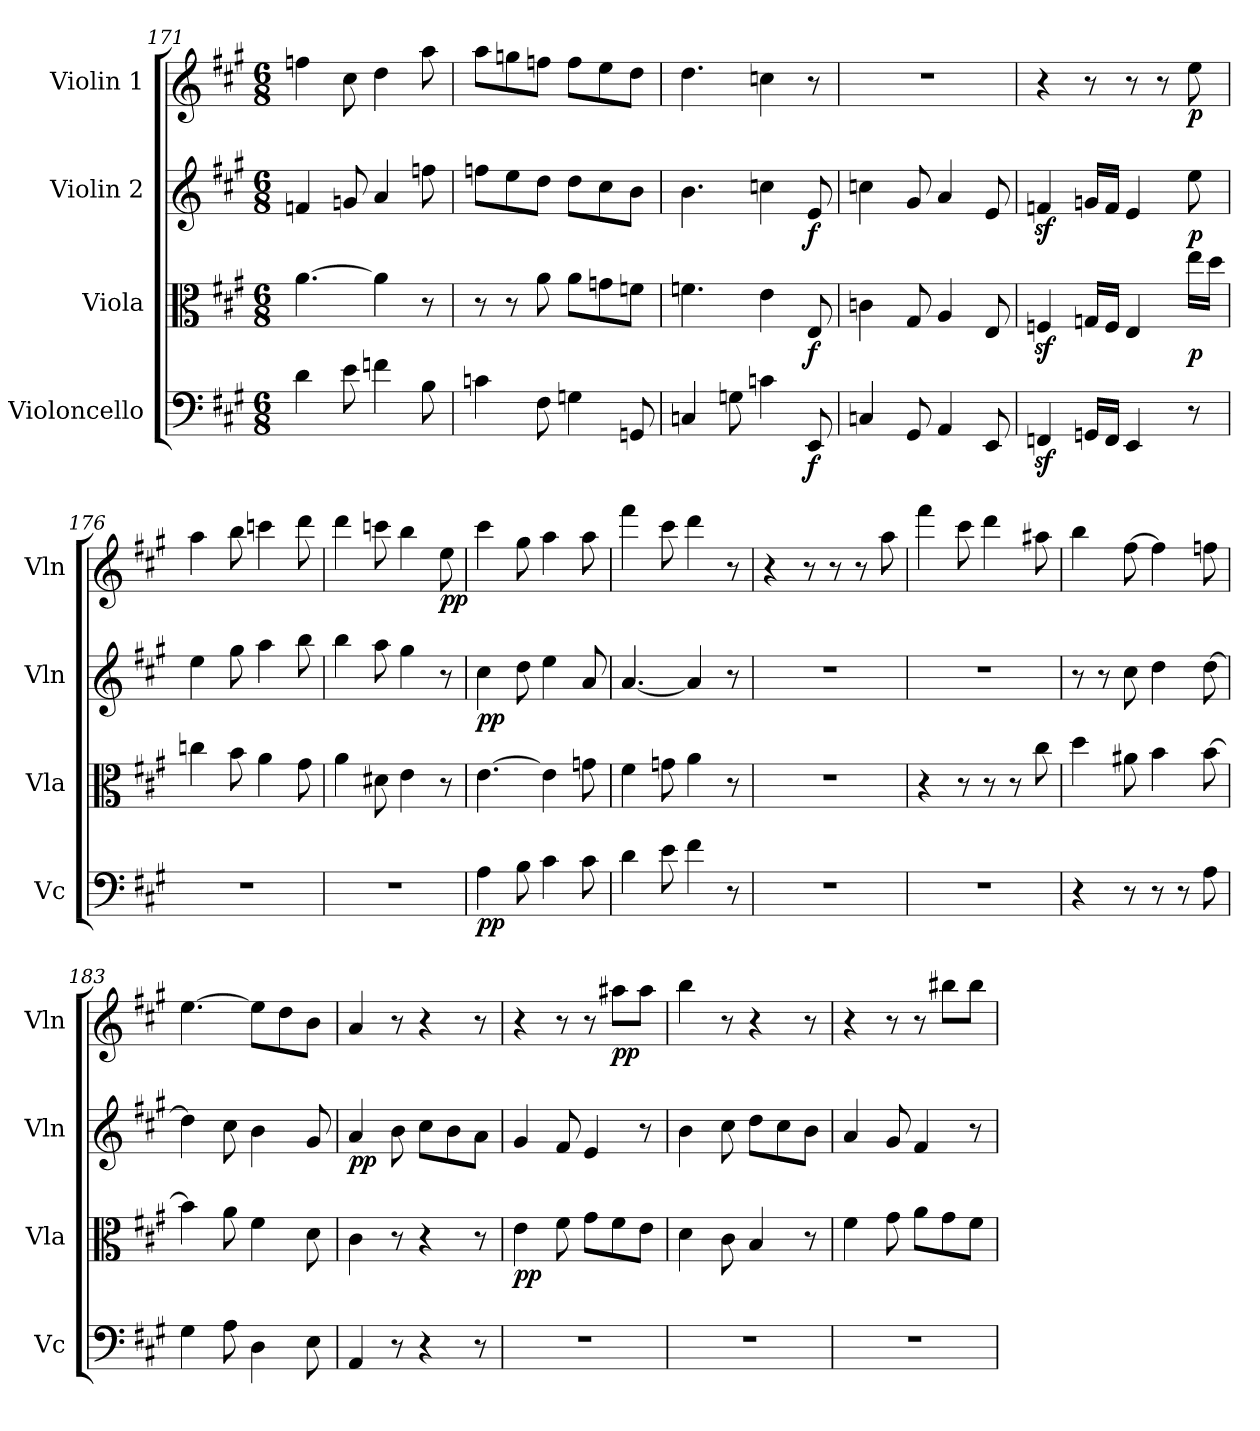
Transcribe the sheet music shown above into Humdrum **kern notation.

**kern	**dynam	**kern	**dynam	**kern	**dynam	**kern	**dynam
*part4	*part4	*part3	*part3	*part2	*part2	*part1	*part1
*staff4	*staff4	*staff3	*staff3	*staff2	*staff2	*staff1	*staff1
*I"Violoncello	*	*I"Viola	*	*I"Violin 2	*	*I"Violin 1	*
*I'Vc	*	*I'Vla	*	*I'Vln	*	*I'Vln	*
*clefF4	*	*clefC3	*	*clefG2	*	*clefG2	*
*k[f#c#g#]	*	*k[f#c#g#]	*	*k[f#c#g#]	*	*k[f#c#g#]	*
*A:	*	*A:	*	*A:	*	*A:	*
*M6/8	*	*M6/8	*	*M6/8	*	*M6/8	*
=171	=171	=171	=171	=171	=171	=171	=171
4d\	.	[4.a\	.	4fn/	.	4ffn\	.
8e\	.	.	.	8gn/	.	8cc#\	.
4fn\	.	4a\]	.	4a/	.	4dd\	.
8B\	.	8r	.	8ffn\	.	8aa\	.
=172	=172	=172	=172	=172	=172	=172	=172
4cn\	.	8r	.	8ffn\L	.	8aa\L	.
.	.	8r	.	8ee\	.	8ggn\	.
8F#\	.	8a\	.	8dd\J	.	8ffn\J	.
4Gn\	.	8a\L	.	8dd\L	.	8ff\L	.
.	.	8gn\	.	8cc#\	.	8ee\	.
8GGn/	.	8fn\J	.	8b\J	.	8dd\J	.
=173	=173	=173	=173	=173	=173	=173	=173
4Cn/	.	4.fn\	.	4.b\	.	4.dd\	.
8Gn\	.	.	.	.	.	.	.
4cn\	.	4e\	.	4ccn\	.	4ccn\	.
!	!LO:DY:b	!	!LO:DY:b	!	!LO:DY:b	!	!
8EE/	f	8E/	f	8e/	f	8r	.
=174	=174	=174	=174	=174	=174	=174	=174
4Cn/	.	4cn\	.	4ccn\	.	2.r	.
8GG#/	.	8G#/	.	8g#/	.	.	.
4AA/	.	4A/	.	4a/	.	.	.
8EE/	.	8E/	.	8e/	.	.	.
=175	=175	=175	=175	=175	=175	=175	=175
4FFnz</	.	4Fnz</	.	4fnz</	.	4r	.
16GGn/LL	.	16Gn/LL	.	16gn/LL	.	8r	.
16FF/JJ	.	16F/JJ	.	16f/JJ	.	.	.
4EE/	.	4E/	.	4e/	.	8r	.
.	.	.	.	.	.	8r	.
!	!	!	!LO:DY:b	!	!LO:DY:b	!	!LO:DY:b
8r	.	16ee\LL	p	8ee\	p	8ee\	p
.	.	16dd\JJ	.	.	.	.	.
=176	=176	=176	=176	=176	=176	=176	=176
2.r	.	4ccn\	.	4ee\	.	4aa\	.
.	.	8b\	.	8gg#\	.	8bb\	.
.	.	4a\	.	4aa\	.	4cccn\	.
.	.	8g#\	.	8bb\	.	8ddd\	.
=177	=177	=177	=177	=177	=177	=177	=177
2.r	.	4a\	.	4bb\	.	4ddd\	.
.	.	8d#X\	.	8aa\	.	8cccn\	.
.	.	4e\	.	4gg#\	.	4bb\	.
!	!	!	!	!	!	!	!LO:DY:b
.	.	8r	.	8r	.	8ee\	pp
=178	=178	=178	=178	=178	=178	=178	=178
!	!LO:DY:b	!	!	!	!LO:DY:b	!	!
4A\	pp	[4.e\	.	4cc#\	pp	4ccc#\	.
8B\	.	.	.	8dd\	.	8gg#\	.
4c#\	.	4e\]	.	4ee\	.	4aa\	.
8c#\	.	8gn\	.	8a/	.	8aa\	.
=179	=179	=179	=179	=179	=179	=179	=179
4d\	.	4f#\	.	[4.a/	.	4fff#\	.
8e\	.	8gn\	.	.	.	8ccc#\	.
4f#\	.	4a\	.	4a/]	.	4ddd\	.
8r	.	8r	.	8r	.	8r	.
=180	=180	=180	=180	=180	=180	=180	=180
2.r	.	2.r	.	2.r	.	4r	.
.	.	.	.	.	.	8r	.
.	.	.	.	.	.	8r	.
.	.	.	.	.	.	8r	.
.	.	.	.	.	.	8aa\	.
=181	=181	=181	=181	=181	=181	=181	=181
2.r	.	4r	.	2.r	.	4fff#\	.
.	.	8r	.	.	.	8ccc#\	.
.	.	8r	.	.	.	4ddd\	.
.	.	8r	.	.	.	.	.
.	.	8cc#\	.	.	.	8aa#X\	.
=182	=182	=182	=182	=182	=182	=182	=182
4r	.	4dd\	.	8r	.	4bb\	.
.	.	.	.	8r	.	.	.
8r	.	8a#X\	.	8cc#\	.	[8ff#\	.
8r	.	4b\	.	4dd\	.	4ff#\]	.
8r	.	.	.	.	.	.	.
8A\	.	[8b\	.	[8dd\	.	8ffn\	.
=183	=183	=183	=183	=183	=183	=183	=183
4G#\	.	4b\]	.	4dd\]	.	[4.ee\	.
8A\	.	8a\	.	8cc#\	.	.	.
4D\	.	4f#\	.	4b\	.	8ee\L]	.
.	.	.	.	.	.	8dd\	.
8E\	.	8d\	.	8g#/	.	8b\J	.
=184	=184	=184	=184	=184	=184	=184	=184
!	!	!	!	!	!LO:DY:b	!	!
4AA/	.	4c#\	.	4a/	pp	4a/	.
8r	.	8r	.	8b\	.	8r	.
4r	.	4r	.	8cc#\L	.	4r	.
.	.	.	.	8b\	.	.	.
8r	.	8r	.	8a\J	.	8r	.
=185	=185	=185	=185	=185	=185	=185	=185
!	!	!	!LO:DY:b	!	!	!	!
2.r	.	4e\	pp	4g#/	.	4r	.
.	.	8f#\	.	8f#/	.	8r	.
.	.	8g#\L	.	4e/	.	8r	.
!	!	!	!	!	!	!	!LO:DY:b
.	.	8f#\	.	.	.	8aa#X\L	pp
.	.	8e\J	.	8r	.	8aa#\J	.
=186	=186	=186	=186	=186	=186	=186	=186
2.r	.	4d\	.	4b\	.	4bb\	.
.	.	8c#\	.	8cc#\	.	8r	.
.	.	4B/	.	8dd\L	.	4r	.
.	.	.	.	8cc#\	.	.	.
.	.	8r	.	8b\J	.	8r	.
=187	=187	=187	=187	=187	=187	=187	=187
2.r	.	4f#\	.	4a/	.	4r	.
.	.	8g#\	.	8g#/	.	8r	.
.	.	8a\L	.	4f#/	.	8r	.
.	.	8g#\	.	.	.	8bb#X\L	.
.	.	8f#\J	.	8r	.	8bb#\J	.
=	=	=	=	=	=	=	=
*-	*-	*-	*-	*-	*-	*-	*-
